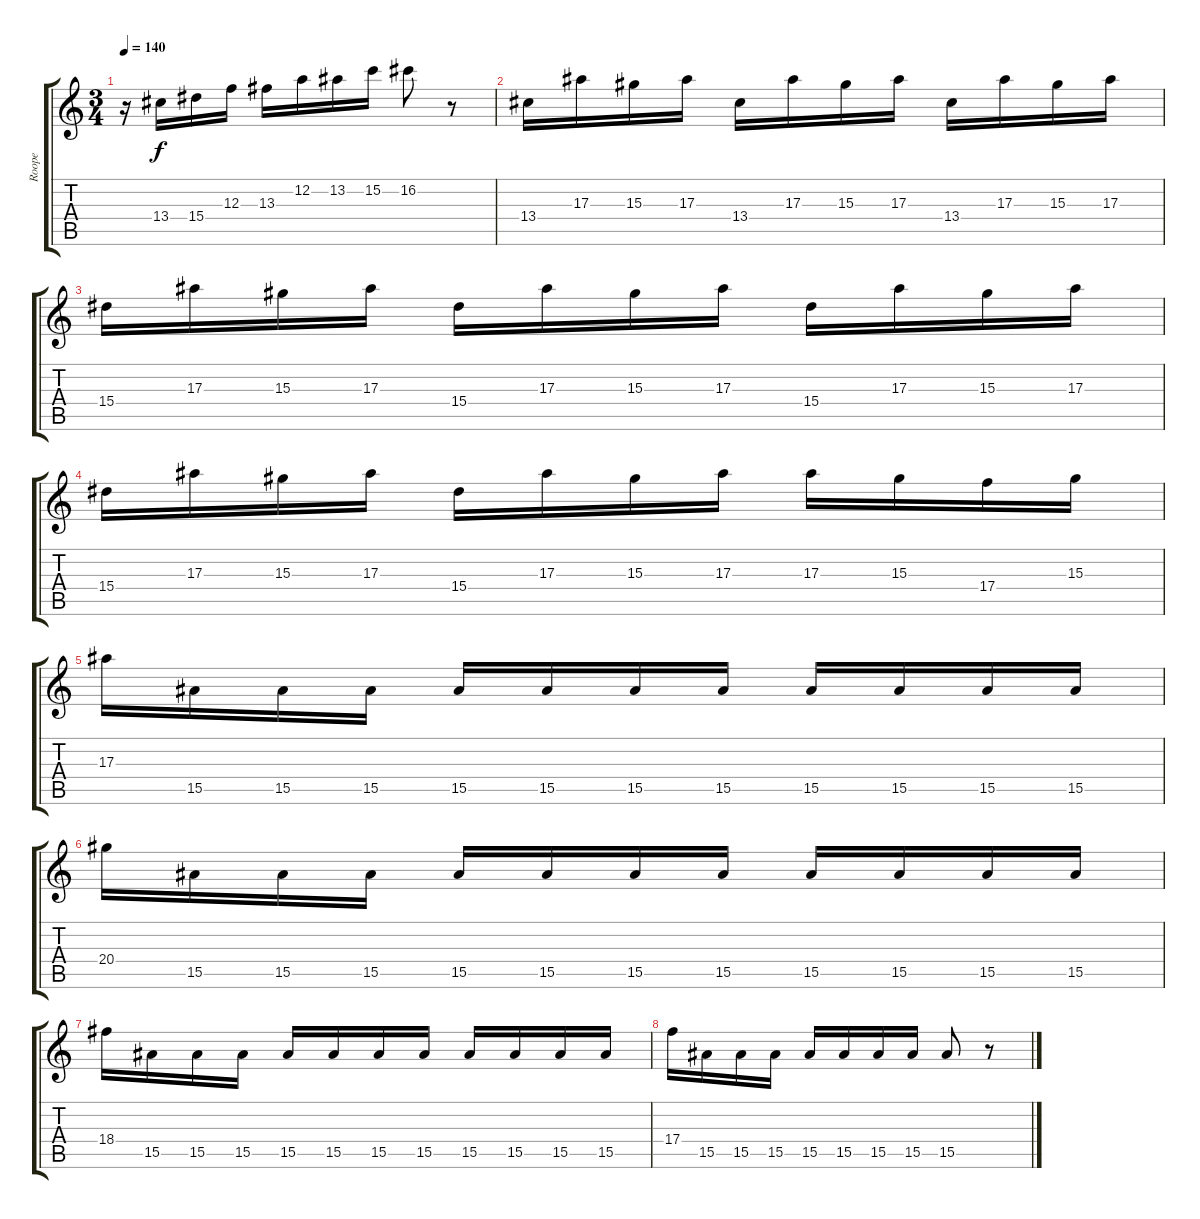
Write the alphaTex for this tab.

\track ("Roope" "Roope") {instrument overdrivenguitar}
\staff {score tabs}
\tuning (D4 A3 F3 C3 G2 D2) {hide}
\ts (3 4)
\tempo 140
\clef g2
\ks c
r.16{dy f} 13.4.16 15.4.16 12.3.16 13.3.16 12.2.16 13.2.16 15.2.16 16.2.8 r.8 |
13.4.16 17.3.16 15.3.16 17.3.16 13.4.16 17.3.16 15.3.16 17.3.16 13.4.16 17.3.16 15.3.16 17.3.16 |
15.4.16 17.3.16 15.3.16 17.3.16 15.4.16 17.3.16 15.3.16 17.3.16 15.4.16 17.3.16 15.3.16 17.3.16 |
15.4.16 17.3.16 15.3.16 17.3.16 15.4.16 17.3.16 15.3.16 17.3.16 17.3.16 15.3.16 17.4.16 15.3.16 |
17.3.16 15.5.16 15.5.16 15.5.16 15.5.16 15.5.16 15.5.16 15.5.16 15.5.16 15.5.16 15.5.16 15.5.16 |
20.4.16 15.5.16 15.5.16 15.5.16 15.5.16 15.5.16 15.5.16 15.5.16 15.5.16 15.5.16 15.5.16 15.5.16 |
18.4.16 15.5.16 15.5.16 15.5.16 15.5.16 15.5.16 15.5.16 15.5.16 15.5.16 15.5.16 15.5.16 15.5.16 |
17.4.16 15.5.16 15.5.16 15.5.16 15.5.16 15.5.16 15.5.16 15.5.16 15.5.8 r.8
